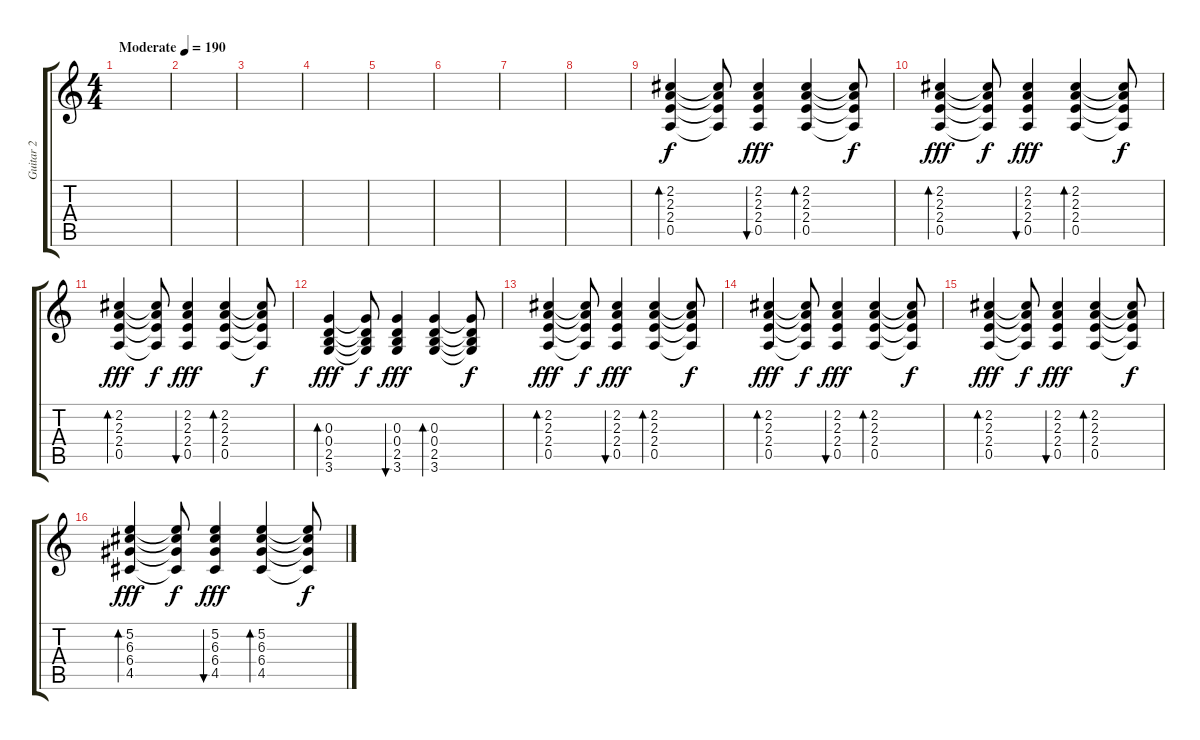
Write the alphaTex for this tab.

\track ("Guitar 2" "Guitar 2") {instrument acousticguitarsteel}
\staff {score tabs}
\tuning (E4 B3 G3 D3 A2 E2) {hide}
\ts (4 4)
\tempo (190 "Moderate")
\clef g2
\ks c
|
|
|
|
|
|
|
|
(2.2 2.3 2.4 0.5).4{bd 60} (2.2{t} 2.3{t} 2.4{t} 0.5{t}).8{dy f} (2.2 2.3 2.4 0.5).4{bu 60 dy fff} (2.2 2.3 2.4 0.5).4{bd 60} (2.2{t} 2.3{t} 2.4{t} 0.5{t}).8{dy f} |
(2.2 2.3 2.4 0.5).4{bd 60 dy fff} (2.2{t} 2.3{t} 2.4{t} 0.5{t}).8{dy f} (2.2 2.3 2.4 0.5).4{bu 60 dy fff} (2.2 2.3 2.4 0.5).4{bd 60} (2.2{t} 2.3{t} 2.4{t} 0.5{t}).8{dy f} |
(2.2 2.3 2.4 0.5).4{bd 60 dy fff} (2.2{t} 2.3{t} 2.4{t} 0.5{t}).8{dy f} (2.2 2.3 2.4 0.5).4{bu 60 dy fff} (2.2 2.3 2.4 0.5).4{bd 60} (2.2{t} 2.3{t} 2.4{t} 0.5{t}).8{dy f} |
(0.3 0.4 2.5 3.6).4{bd 60 dy fff} (0.3{t} 0.4{t} 2.5{t} 3.6{t}).8{dy f} (0.3 0.4 2.5 3.6).4{bu 60 dy fff} (0.3 0.4 2.5 3.6).4{bd 60} (0.3{t} 0.4{t} 2.5{t} 3.6{t}).8{dy f} |
(2.2 2.3 2.4 0.5).4{bd 60 dy fff} (2.2{t} 2.3{t} 2.4{t} 0.5{t}).8{dy f} (2.2 2.3 2.4 0.5).4{bu 60 dy fff} (2.2 2.3 2.4 0.5).4{bd 60} (2.2{t} 2.3{t} 2.4{t} 0.5{t}).8{dy f} |
(2.2 2.3 2.4 0.5).4{bd 60 dy fff} (2.2{t} 2.3{t} 2.4{t} 0.5{t}).8{dy f} (2.2 2.3 2.4 0.5).4{bu 60 dy fff} (2.2 2.3 2.4 0.5).4{bd 60} (2.2{t} 2.3{t} 2.4{t} 0.5{t}).8{dy f} |
(2.2 2.3 2.4 0.5).4{bd 60 dy fff} (2.2{t} 2.3{t} 2.4{t} 0.5{t}).8{dy f} (2.2 2.3 2.4 0.5).4{bu 60 dy fff} (2.2 2.3 2.4 0.5).4{bd 60} (2.2{t} 2.3{t} 2.4{t} 0.5{t}).8{dy f} |
(5.2 6.3 6.4 4.5).4{bd 60 dy fff} (5.2{t} 6.3{t} 6.4{t} 4.5{t}).8{dy f} (5.2 6.3 6.4 4.5).4{bu 60 dy fff} (5.2 6.3 6.4 4.5).4{bd 60} (5.2{t} 6.3{t} 6.4{t} 4.5{t}).8{dy f}
